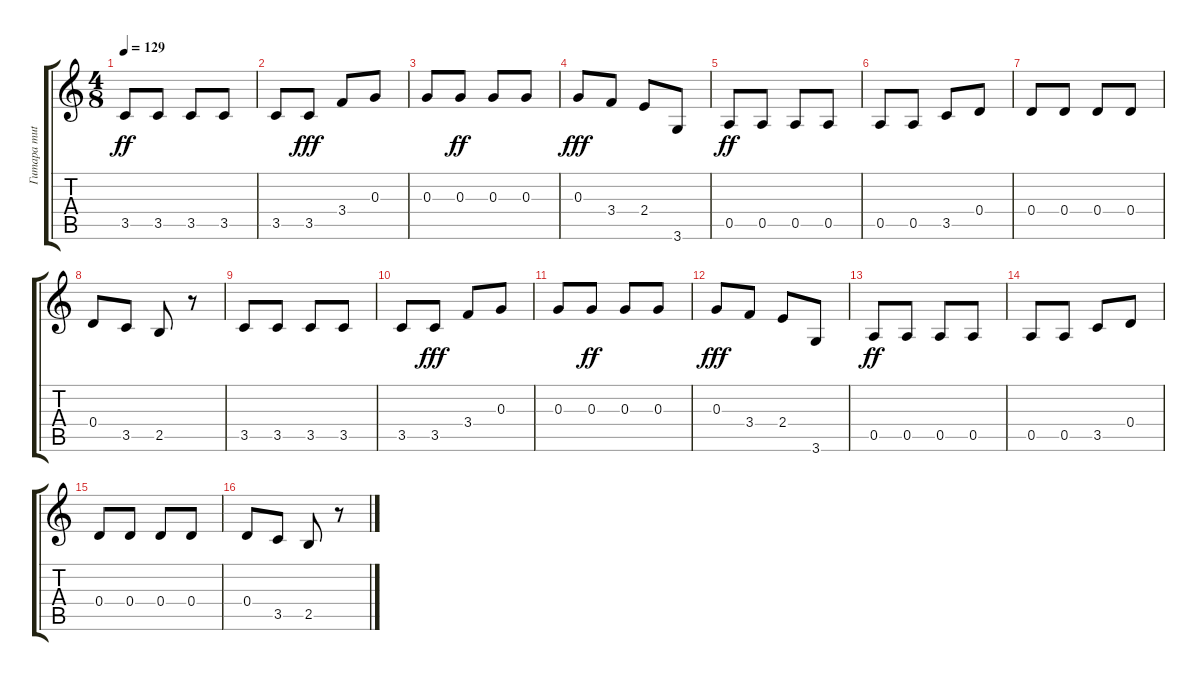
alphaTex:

\track ("Гитара muted" "Гитара mut") {instrument electricguitarmuted}
\staff {score tabs}
\tuning (E4 B3 G3 D3 A2 E2) {hide}
\ts (4 8)
\tempo 129
\clef g2
\ks c
3.5.8{dy ff} 3.5.8 3.5.8 3.5.8 |
3.5.8 3.5.8{dy fff} 3.4.8 0.3.8 |
0.3.8 0.3.8{dy ff} 0.3.8 0.3.8 |
0.3.8{dy fff} 3.4.8 2.4.8 3.6.8 |
0.5.8{dy ff} 0.5.8 0.5.8 0.5.8 |
0.5.8 0.5.8 3.5.8 0.4.8 |
0.4.8 0.4.8 0.4.8 0.4.8 |
0.4.8 3.5.8 2.5.8 r.8 |
3.5.8 3.5.8 3.5.8 3.5.8 |
3.5.8 3.5.8{dy fff} 3.4.8 0.3.8 |
0.3.8 0.3.8{dy ff} 0.3.8 0.3.8 |
0.3.8{dy fff} 3.4.8 2.4.8 3.6.8 |
0.5.8{dy ff} 0.5.8 0.5.8 0.5.8 |
0.5.8 0.5.8 3.5.8 0.4.8 |
0.4.8 0.4.8 0.4.8 0.4.8 |
0.4.8 3.5.8 2.5.8 r.8
